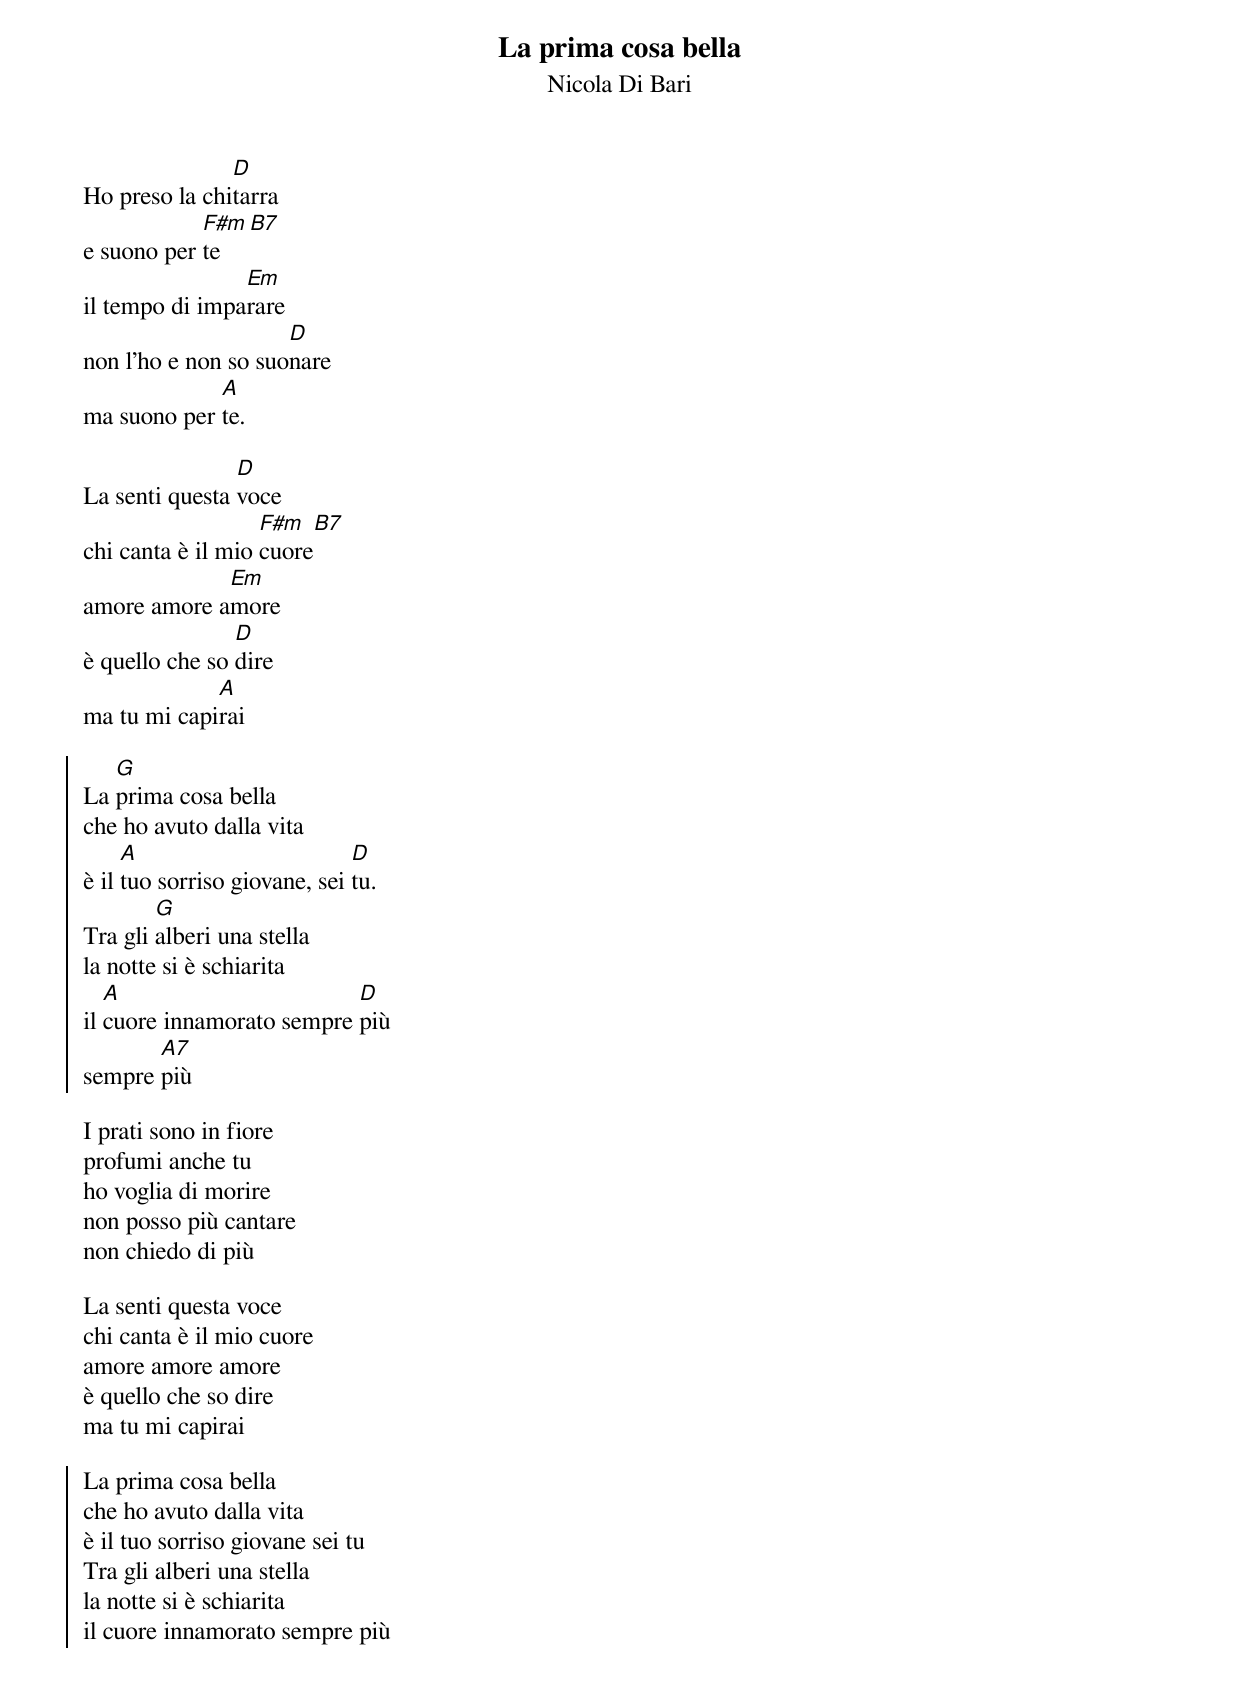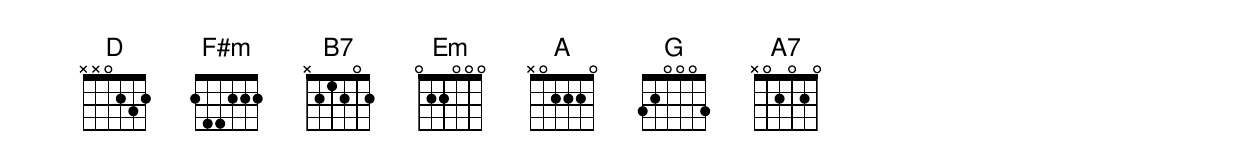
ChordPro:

{title: La prima cosa bella}
{subtitle: Nicola Di Bari}

Ho preso la chi[D]tarra
e suono per [F#m]te[B7]
il tempo di impa[Em]rare
non l'ho e non so suo[D]nare
ma suono per [A]te.

La senti questa [D]voce
chi canta è il mio [F#m]cuore[B7]
amore amore a[Em]more
è quello che so [D]dire
ma tu mi capi[A]rai

{soc}
La [G]prima cosa bella
che ho avuto dalla vita
è il [A]tuo sorriso giovane, sei [D]tu.
Tra gli [G]alberi una stella
la notte si è schiarita
il [A]cuore innamorato sempre [D]più
sempre [A7]più
{eoc}

I prati sono in fiore
profumi anche tu
ho voglia di morire
non posso più cantare
non chiedo di più

La senti questa voce
chi canta è il mio cuore
amore amore amore
è quello che so dire
ma tu mi capirai

{soc}
La prima cosa bella
che ho avuto dalla vita
è il tuo sorriso giovane sei tu
Tra gli alberi una stella
la notte si è schiarita
il cuore innamorato sempre più
{eoc}
